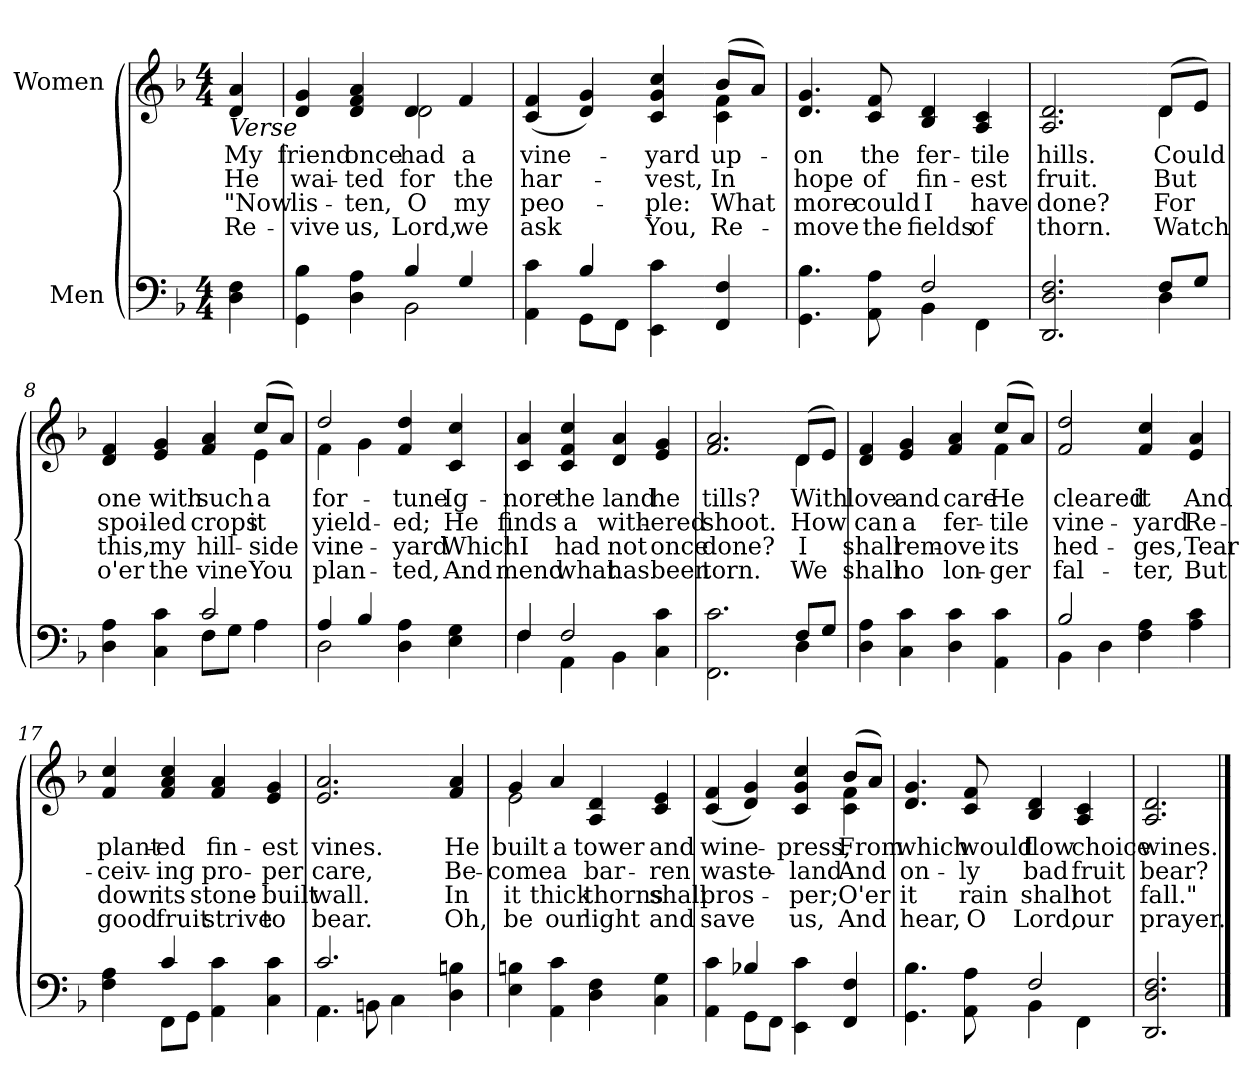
**kern	**kern	**text	**text	**text	**text
*part2	*part1	*part1	*part1	*part1	*part1
*staff2	*staff1	*staff1	*staff1	*staff1	*staff1
*I"Men	*I"Women	*	*	*	*
*clefF4	*clefG2	*	*	*	*
*k[b-]	*k[b-]	*	*	*	*
*M4/4	*M4/4	*	*	*	*
=1	=1	=1	=1	=1	=1
!	!LO:TX:b:i:t=Verse	!	!	!	!
!	!	!LO:LY:b	!LO:LY:b	!LO:LY:b	!LO:LY:b
4D\ 4F\	4d/ 4a/	My	He	"Now	Re-
=2	=2	=2	=2	=2	=2
*^	*	*	*	*	*
!	!	!	!LO:LY:b	!LO:LY:b	!LO:LY:b	!LO:LY:b
*	*	*^	*	*	*	*
4GG\ 4B-\	2ryy	4d/ 4g/	2ryy	friend	wai-	lis-	-vive
!	!	!	!	!LO:LY:b	!LO:LY:b	!LO:LY:b	!LO:LY:b
4D\ 4A\	.	4d/ 4f/ 4a/	.	once	-ted	-ten,	us,
!	!	!	!	!LO:LY:b	!LO:LY:b	!LO:LY:b	!LO:LY:b
4B-/	2BB-\	4d/	2d\	had	for	O	Lord,
!	!	!	!	!LO:LY:b	!LO:LY:b	!LO:LY:b	!LO:LY:b
4G/	.	4f/	.	a	the	my	we
*	*	*v	*v	*	*	*	*
=3	=3	=3	=3	=3	=3	=3
!	!	!	!LO:LY:b	!LO:LY:b	!LO:LY:b	!LO:LY:b
4AA\ 4c\	4ryy	(<4c/ 4f/	vine-	har-	peo-	ask
4B-/	8GG\L	4d/ 4g/)	.	.	.	.
.	8FF\J	.	.	.	.	.
!	!	!	!LO:LY:b	!LO:LY:b	!LO:LY:b	!LO:LY:b
4EE\ 4c\	4ryy	4c/ 4g/ 4cc/	-yard	-vest,	-ple:	You,
!!LO:LB:g=z
=4-	=4-	=4-	=4-	=4-	=4-	=4-
!	!	!	!LO:LY:b	!LO:LY:b	!LO:LY:b	!LO:LY:b
*v	*v	*^	*	*	*	*
4FF/ 4F/	(>8b-/L	4c\ 4f\	up-	In	What	Re-
.	8a/J)	.	.	.	.	.
*	*v	*v	*	*	*	*
=5	=5	=5	=5	=5	=5
*^	*	*	*	*	*
!	!	!	!LO:LY:b	!LO:LY:b	!LO:LY:b	!LO:LY:b
4.GG\ 4.B-\	2ryy	4.d/ 4.g/	-on	hope	more	-move
!	!	!	!LO:LY:b	!LO:LY:b	!LO:LY:b	!LO:LY:b
8AA\ 8A\	.	8c/ 8f/	the	of	could	the
!	!	!	!LO:LY:b	!LO:LY:b	!LO:LY:b	!LO:LY:b
2F/	4BB-\	4B-/ 4d/	fer-	fin-	I	fields
!	!	!	!LO:LY:b	!LO:LY:b	!LO:LY:b	!LO:LY:b
.	4FF\	4A/ 4c/	-tile	-est	have	of
=6	=6	=6	=6	=6	=6	=6
!	!	!	!LO:LY:b	!LO:LY:b	!LO:LY:b	!LO:LY:b
*v	*v	*	*	*	*	*
2.DD/ 2.D/ 2.F/	2.A/ 2.d/	hills.	fruit.	done?	thorn.
!!LO:LB:g=z
=7-	=7-	=7-	=7-	=7-	=7-
*^	*	*	*	*	*
!	!	!	!LO:LY:b	!LO:LY:b	!LO:LY:b	!LO:LY:b
*	*	*^	*	*	*	*
8F/L	4D\	(>8d/L	4d\	Could	But	For	Watch
8G/J	.	8e/J)	.	.	.	.	.
=8	=8	=8	=8	=8	=8	=8	=8
!	!	!	!	!LO:LY:b	!LO:LY:b	!LO:LY:b	!LO:LY:b
4D\ 4A\	2ryy	4d/ 4f/	2.ryy	one	spoi-	this,	o'er
!	!	!	!	!LO:LY:b	!LO:LY:b	!LO:LY:b	!LO:LY:b
4C\ 4c\	.	4e/ 4g/	.	with	-led	my	the
!	!	!	!	!LO:LY:b	!LO:LY:b	!LO:LY:b	!LO:LY:b
2c/	8F\L	4f/ 4a/	.	such	crops	hill-	vine
.	8G\J	.	.	.	.	.	.
!	!	!	!	!LO:LY:b	!LO:LY:b	!LO:LY:b	!LO:LY:b
.	4A\	(>8cc/L	4e\	a	it	-side	You
.	.	8a/J)	.	.	.	.	.
=9	=9	=9	=9	=9	=9	=9	=9
!	!	!	!	!LO:LY:b	!LO:LY:b	!LO:LY:b	!LO:LY:b
4A/	2D\	2dd/	4f\	for-	yield-	vine-	plan-
4B-/	.	.	4g\	.	.	.	.
!	!	!	!	!LO:LY:b	!LO:LY:b	!LO:LY:b	!LO:LY:b
4D\ 4A\	4ryy	4f/ 4dd/	4ryy	-tune	-ed;	-yard	-ted,
!!LO:LB:g=z
=10-	=10-	=10-	=10-	=10-	=10-	=10-	=10-
!	!	!	!	!LO:LY:b	!LO:LY:b	!LO:LY:b	!LO:LY:b
*v	*v	*	*	*	*	*	*
*	*v	*v	*	*	*	*
4E\ 4G\	4c/ 4cc/	Ig-	He	Which	And
=11	=11	=11	=11	=11	=11
*^	*	*	*	*	*
!	!	!	!LO:LY:b	!LO:LY:b	!LO:LY:b	!LO:LY:b
4F/	4F\	4c/ 4a/	-nore	finds	I	mend
!	!	!	!LO:LY:b	!LO:LY:b	!LO:LY:b	!LO:LY:b
2F/	4AA\	4c/ 4f/ 4cc/	the	a	had	what
!	!	!	!LO:LY:b	!LO:LY:b	!LO:LY:b	!LO:LY:b
.	4BB-\	4d/ 4a/	land	with-	not	has
!	!	!	!LO:LY:b	!LO:LY:b	!LO:LY:b	!LO:LY:b
4C\ 4c\	4ryy	4e/ 4g/	he	-ered	once	been
=12	=12	=12	=12	=12	=12	=12
!	!	!	!LO:LY:b	!LO:LY:b	!LO:LY:b	!LO:LY:b
*v	*v	*	*	*	*	*
2.FF\ 2.c\	2.f/ 2.a/	tills?	shoot.	done?	torn.
!!LO:LB:g=z
=13-	=13-	=13-	=13-	=13-	=13-
*^	*	*	*	*	*
!	!	!	!LO:LY:b	!LO:LY:b	!LO:LY:b	!LO:LY:b
*	*	*^	*	*	*	*
8F/L	4D\	(>8d/L	4d\	With	How	I	We
8G/J	.	8e/J)	.	.	.	.	.
*v	*v	*	*	*	*	*	*
=14	=14	=14	=14	=14	=14	=14
!	!	!	!LO:LY:b	!LO:LY:b	!LO:LY:b	!LO:LY:b
4D\ 4A\	4d/ 4f/	2.ryy	love	can	shall	shall
!	!	!	!LO:LY:b	!LO:LY:b	!LO:LY:b	!LO:LY:b
4C\ 4c\	4e/ 4g/	.	and	a	rem-	no
!	!	!	!LO:LY:b	!LO:LY:b	!LO:LY:b	!LO:LY:b
4D\ 4c\	4f/ 4a/	.	care	fer-	-ove	lon-
!	!	!	!LO:LY:b	!LO:LY:b	!LO:LY:b	!LO:LY:b
4AA\ 4c\	(>8cc/L	4f\	He	-tile	its	-ger
.	8a/J)	.	.	.	.	.
*	*v	*v	*	*	*	*
=15	=15	=15	=15	=15	=15
*^	*	*	*	*	*
!	!	!	!LO:LY:b	!LO:LY:b	!LO:LY:b	!LO:LY:b
2B-/	4BB-\	2f/ 2dd/	cleared	vine-	hed-	fal-
.	4D\	.	.	.	.	.
!	!	!	!LO:LY:b	!LO:LY:b	!LO:LY:b	!LO:LY:b
4F\ 4A\	4ryy	4f/ 4cc/	it	-yard	-ges,	-ter,
!!LO:LB:g=z
=16-	=16-	=16-	=16-	=16-	=16-	=16-
!	!	!	!LO:LY:b	!LO:LY:b	!LO:LY:b	!LO:LY:b
*v	*v	*	*	*	*	*
4A\ 4c\	4e/ 4a/	And	Re-	Tear	But
=17	=17	=17	=17	=17	=17
*^	*	*	*	*	*
!	!	!	!LO:LY:b	!LO:LY:b	!LO:LY:b	!LO:LY:b
4F\ 4A\	4ryy	4f/ 4cc/	plant-	-ceiv-	down	good
!	!	!	!LO:LY:b	!LO:LY:b	!LO:LY:b	!LO:LY:b
4c/	8FF\L	4f/ 4a/ 4cc/	-ed	-ing	its	fruit
.	8GG\J	.	.	.	.	.
!	!	!	!LO:LY:b	!LO:LY:b	!LO:LY:b	!LO:LY:b
4AA\ 4c\	2ryy	4f/ 4a/	fin-	pro-	stone-	strive
!	!	!	!LO:LY:b	!LO:LY:b	!LO:LY:b	!LO:LY:b
4C\ 4c\	.	4e/ 4g/	-est	-per	-built	to
=18	=18	=18	=18	=18	=18	=18
!	!	!	!LO:LY:b	!LO:LY:b	!LO:LY:b	!LO:LY:b
2.c/	4.AA\	2.e/ 2.a/	vines.	care,	wall.	bear.
.	8BBn\	.	.	.	.	.
.	4C\	.	.	.	.	.
!!LO:LB:g=z
=19-	=19-	=19-	=19-	=19-	=19-	=19-
!	!	!	!LO:LY:b	!LO:LY:b	!LO:LY:b	!LO:LY:b
*v	*v	*	*	*	*	*
4D\ 4Bn\	4f/ 4a/	He	Be-	In	Oh,
=20	=20	=20	=20	=20	=20
!	!	!LO:LY:b	!LO:LY:b	!LO:LY:b	!LO:LY:b
*	*^	*	*	*	*
4E\ 4Bn\	4g/	2e\	built	-come	it	be
!	!	!	!LO:LY:b	!LO:LY:b	!LO:LY:b	!LO:LY:b
4AA\ 4c\	4a/	.	a	a	thick	our
!	!	!	!LO:LY:b	!LO:LY:b	!LO:LY:b	!LO:LY:b
4D\ 4F\	4A/ 4d/	2ryy	tower	bar-	thorns	light
!	!	!	!LO:LY:b	!LO:LY:b	!LO:LY:b	!LO:LY:b
4C\ 4G\	4c/ 4e/	.	and	-ren	shall	and
*	*v	*v	*	*	*	*
=21	=21	=21	=21	=21	=21
*^	*	*	*	*	*
!	!	!	!LO:LY:b	!LO:LY:b	!LO:LY:b	!LO:LY:b
4AA\ 4c\	4ryy	(<4c/ 4f/	wine-	waste-	pros-	save
4B-X/	8GG\L	4d/ 4g/)	.	.	.	.
.	8FF\J	.	.	.	.	.
!	!	!	!LO:LY:b	!LO:LY:b	!LO:LY:b	!LO:LY:b
4EE\ 4c\	4ryy	4c/ 4g/ 4cc/	-press,	-land	-per;	us,
!!LO:LB:g=z
=22-	=22-	=22-	=22-	=22-	=22-	=22-
!	!	!	!LO:LY:b	!LO:LY:b	!LO:LY:b	!LO:LY:b
*v	*v	*^	*	*	*	*
4FF/ 4F/	(>8b-/L	4c\ 4f\	From	And	O'er	And
.	8a/J)	.	.	.	.	.
*	*v	*v	*	*	*	*
=23	=23	=23	=23	=23	=23
*^	*	*	*	*	*
!	!	!	!LO:LY:b	!LO:LY:b	!LO:LY:b	!LO:LY:b
4.GG\ 4.B-\	2ryy	4.d/ 4.g/	which	on-	it	hear,
!	!	!	!LO:LY:b	!LO:LY:b	!LO:LY:b	!LO:LY:b
8AA\ 8A\	.	8c/ 8f/	would	-ly	rain	O
!	!	!	!LO:LY:b	!LO:LY:b	!LO:LY:b	!LO:LY:b
2F/	4BB-\	4B-/ 4d/	flow	bad	shall	Lord,
!	!	!	!LO:LY:b	!LO:LY:b	!LO:LY:b	!LO:LY:b
.	4FF\	4A/ 4c/	choice	fruit	not	our
=24	=24	=24	=24	=24	=24	=24
!	!	!	!LO:LY:b	!LO:LY:b	!LO:LY:b	!LO:LY:b
*v	*v	*	*	*	*	*
2.DD/ 2.D/ 2.F/	2.A/ 2.d/	wines.	bear?	fall."	prayer.
==	==	==	==	==	==
*-	*-	*-	*-	*-	*-
